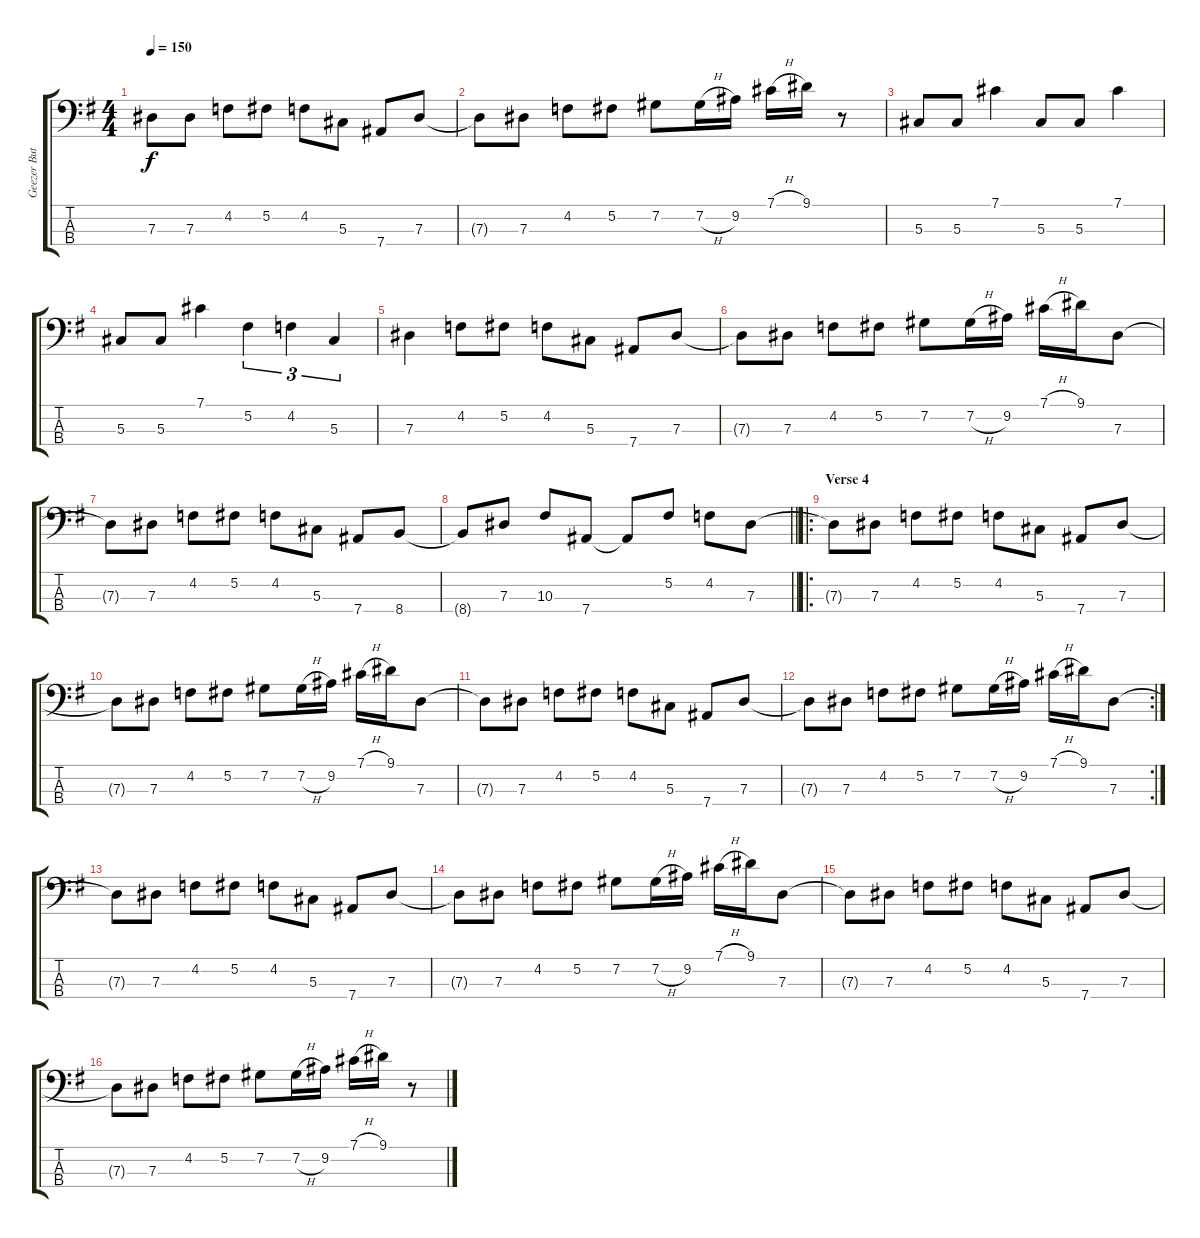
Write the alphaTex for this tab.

\track ("Geezer Butler" "Geezer But") {instrument electricbassfinger}
\staff {score tabs}
\tuning (Gb2 Db2 Ab1 Eb1) {hide}
\ts (4 4)
\tempo 150
\clef f4
\ks g
7.3{t}.8{dy f} 7.3.8 4.2.8 5.2.8 4.2.8 5.3.8 7.4.8 7.3.8 |
7.3{t}.8 7.3.8 4.2.8 5.2.8 7.2.8 7.2{h}.16 9.2.16 7.1{h}.16 9.1.16 r.8 |
5.3.8 5.3.8 7.1.4 5.3.8 5.3.8 7.1.4 |
5.3.8 5.3.8 7.1.4 5.2.4{tu (3 2)} 4.2.4{tu (3 2)} 5.3.4{tu (3 2)} |
7.3.4 4.2.8 5.2.8 4.2.8 5.3.8 7.4.8 7.3.8 |
7.3{t}.8 7.3.8 4.2.8 5.2.8 7.2.8 7.2{h}.16 9.2.16 7.1{h}.16 9.1.16 7.3.8 |
7.3{t}.8 7.3.8 4.2.8 5.2.8 4.2.8 5.3.8 7.4.8 8.4.8 |
\barLineRight lightlight
8.4{t}.8 7.3.8 10.3.8 7.4.8 7.4{t}.8 5.2.8 4.2.8 7.3.8 |
\ro
\section ("" "Verse 4")
7.3{t}.8 7.3.8 4.2.8 5.2.8 4.2.8 5.3.8 7.4.8 7.3.8 |
7.3{t}.8 7.3.8 4.2.8 5.2.8 7.2.8 7.2{h}.16 9.2.16 7.1{h}.16 9.1.16 7.3.8 |
7.3{t}.8 7.3.8 4.2.8 5.2.8 4.2.8 5.3.8 7.4.8 7.3.8 |
\rc 2
7.3{t}.8 7.3.8 4.2.8 5.2.8 7.2.8 7.2{h}.16 9.2.16 7.1{h}.16 9.1.16 7.3.8 |
7.3{t}.8 7.3.8 4.2.8 5.2.8 4.2.8 5.3.8 7.4.8 7.3.8 |
7.3{t}.8 7.3.8 4.2.8 5.2.8 7.2.8 7.2{h}.16 9.2.16 7.1{h}.16 9.1.16 7.3.8 |
7.3{t}.8 7.3.8 4.2.8 5.2.8 4.2.8 5.3.8 7.4.8 7.3.8 |
7.3{t}.8 7.3.8 4.2.8 5.2.8 7.2.8 7.2{h}.16 9.2.16 7.1{h}.16 9.1.16 r.8
